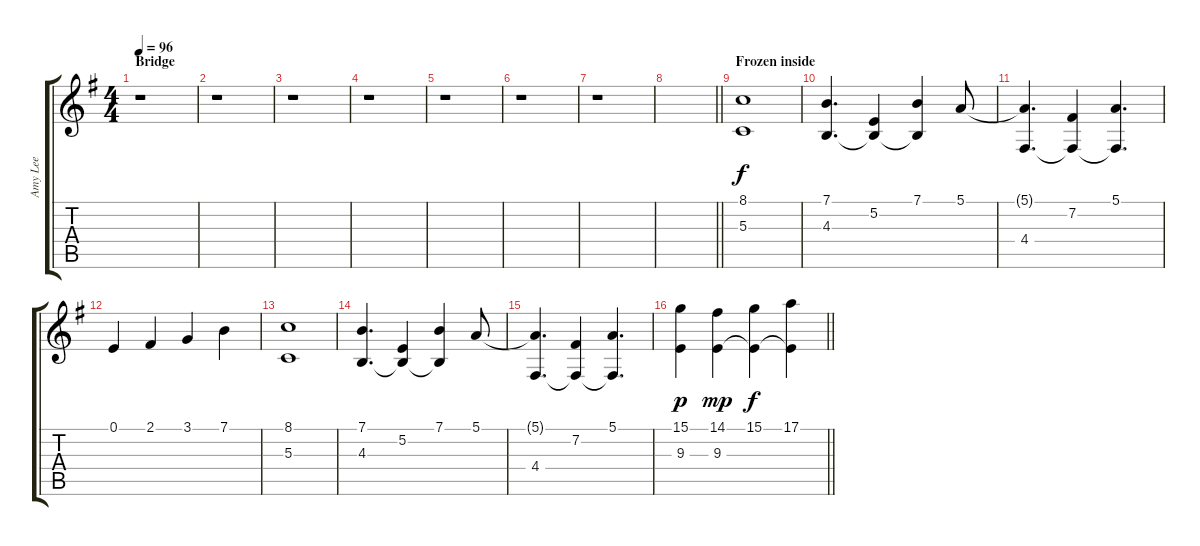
\track ("Amy Lee" "Amy Lee") {instrument electricgrandpiano}
\staff {score tabs}
\tuning (E4 B3 G3 D3 A2 E2) {hide}
\ts (4 4)
\section ("" "Bridge")
\tempo 96
\clef g2
\ks g
r.1{dy f} |
r.1 |
r.1 |
r.1 |
r.1 |
r.1 |
r.1 |
\barLineRight lightlight
|
\section ("" "Frozen inside")
(8.1 5.3).1{instrument stringensemble1} |
(7.1 4.3).4{d} (5.2 4.3{t}).4 (7.1 4.3{t}).4 5.1.8 |
(5.1{t} 4.4).4{d} (7.2 4.4{t}).4 (5.1 4.4{t}).4{d} |
0.1.4 2.1.4 3.1.4 7.1.4 |
(8.1 5.3).1{instrument stringensemble1} |
(7.1 4.3).4{d} (5.2 4.3{t}).4 (7.1 4.3{t}).4 5.1.8 |
(5.1{t} 4.4).4{d} (7.2 4.4{t}).4 (5.1 4.4{t}).4{d} |
\barLineRight lightlight
(15.1 9.3).4{dy p} (14.1 9.3).4{dy mp} (15.1 9.3{t}).4{dy f} (17.1 9.3{t}).4
